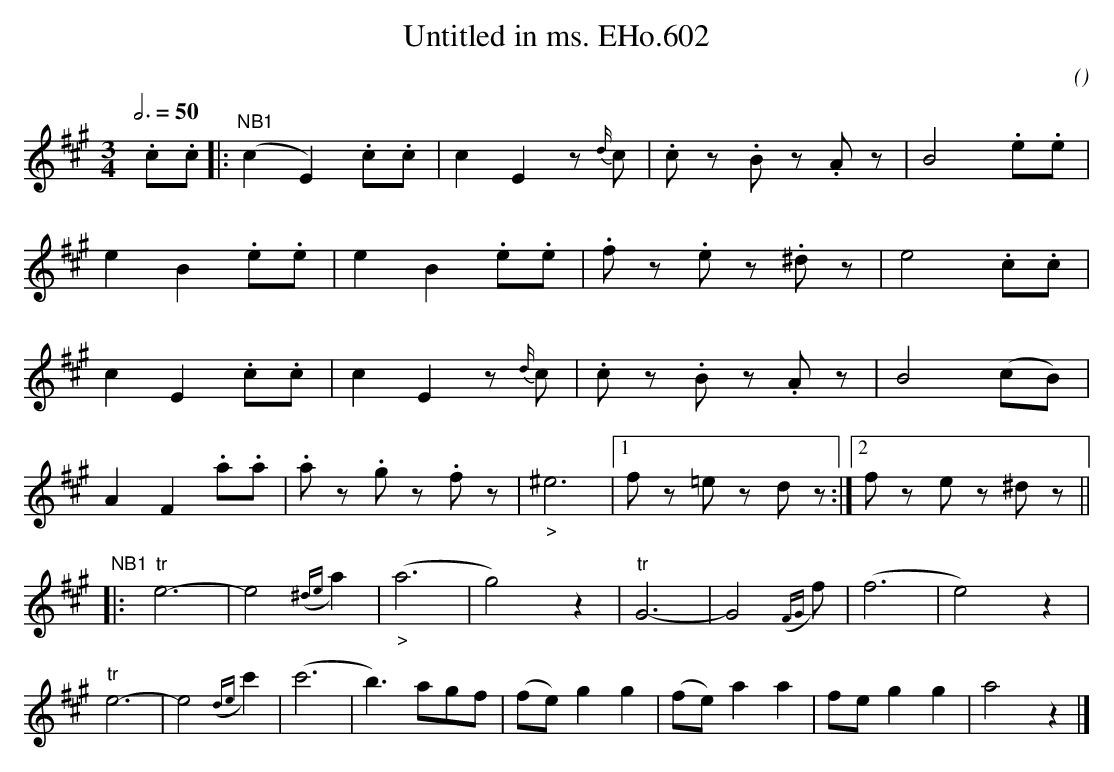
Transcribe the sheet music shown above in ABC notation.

X:1
T:Untitled in ms. EHo.602
M:3/4
L:1/8
Q:3/4=50
C:
O:
K:A
y.c.c |:"NB1" (c2E2).c.c | c2 E2z{d/}c | .cz. Bz. Az | B4.e.e |
e2B2.e.e | e2B2.e.e | .fz .ez. ^dz | e4.c.c |
c2E2.c.c | c2E2z{d/}c | .cz .Bz .Az | B4(cB) |
A2F2.a.a | .az .gz .fz | "_>"^e6 | [1fz =ez dz :|[2fz ez ^dz||
"NB1"|: "tr"e6- | e4({^de}a2) | "_>"(a6 | g4)z2 | "tr"G6- | G4({FG}f) | (f6 | e4)z2 |
"tr"e6- | e4({de}c'2) | (c'6 | b3) agf | (fe)g2g2 | (fe)a2a2 | feg2g2 | a4z2 |]
